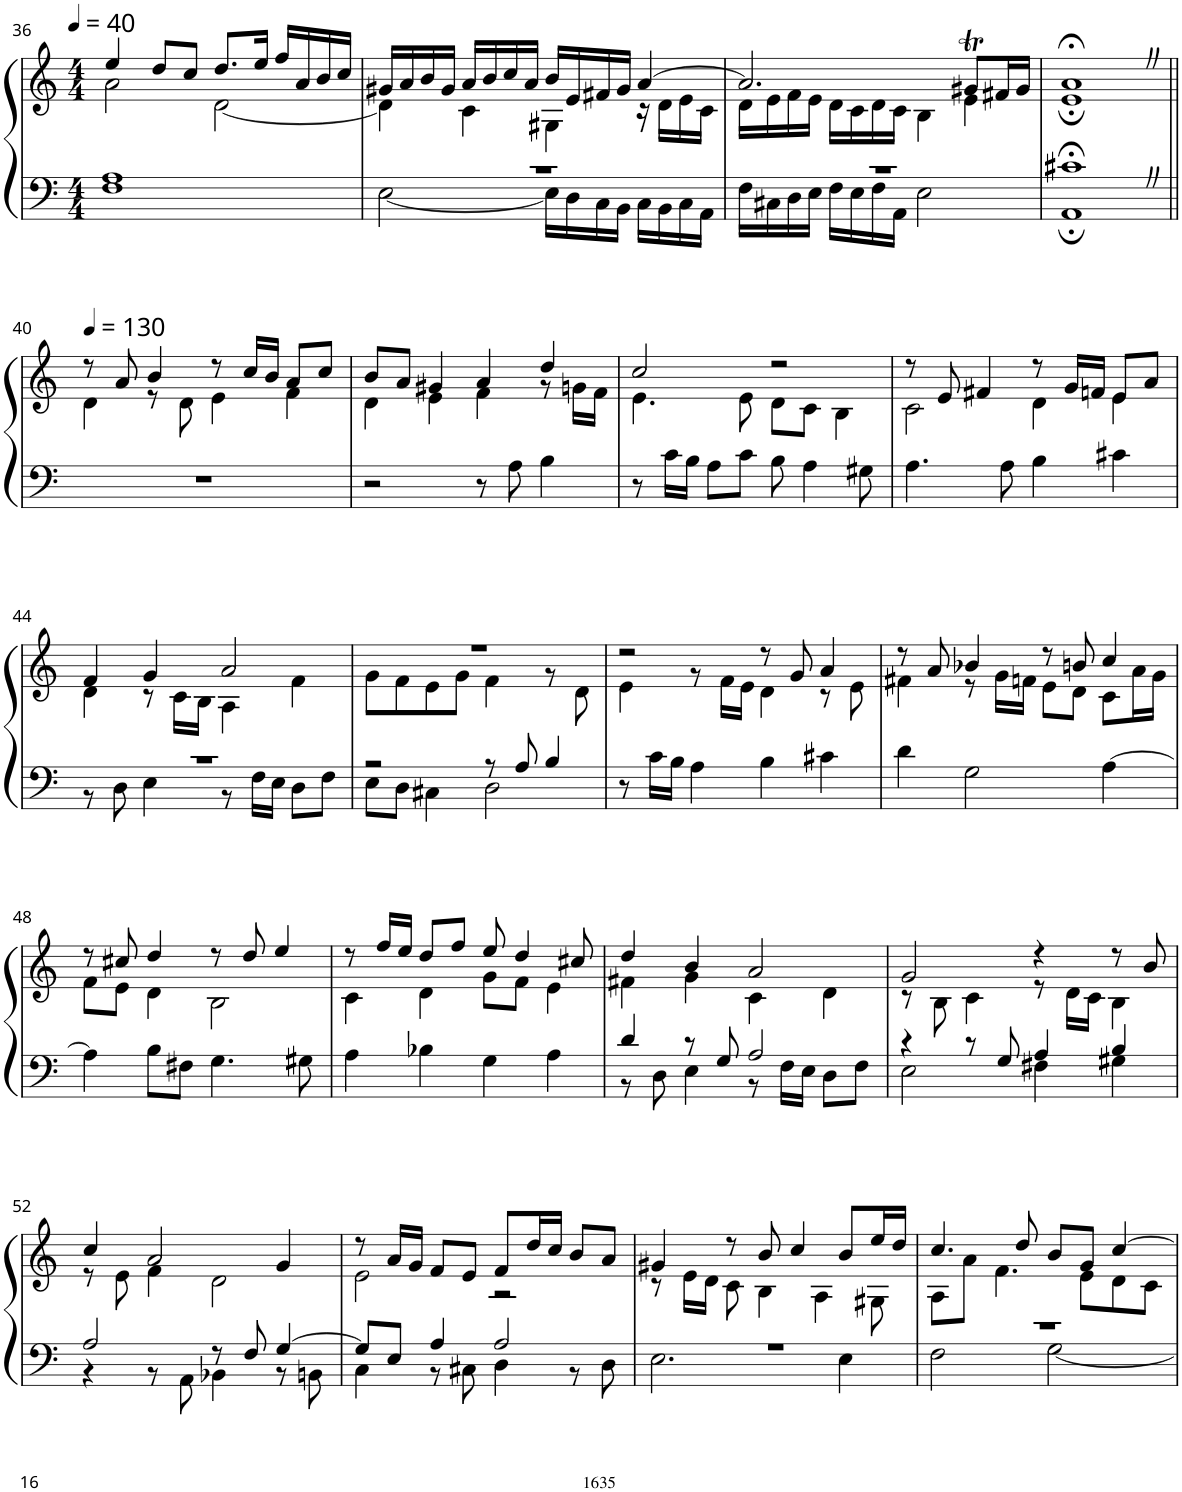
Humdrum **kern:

**kern	**kern
*part1	*part1
*staff2	*staff1
*I"Organ	*
!!LO:PB:g=z
*clefF4	*clefG2
*k[]	*k[]
*M4/4	*M4/4
*MM40	*MM40
=36	=36
*^	*^
1A	1F	4ee/	2a\
.	.	8dd/L	.
.	.	8cc/J	.
.	.	8.dd/L	[2d\
.	.	16ee/Jk	.
.	.	16ff/LL	.
.	.	16a/	.
.	.	16b/	.
.	.	16cc/JJ	.
=37	=37	=37	=37
1r	[2E\	16g#X/LL	4d\]
.	.	16a/	.
.	.	16b/	.
.	.	16g#/JJ	.
.	.	16a/LL	4c\
.	.	16b/	.
.	.	16cc/	.
.	.	16a/JJ	.
.	16E\LL]	16b/LL	4G#X\
.	16D\	16e/	.
.	16C\	16f#X/	.
.	16BB\JJ	16g#/JJ	.
.	16C\LL	[4a/	16r
.	16BB\	.	16d\LL
.	16C\	.	16e\
.	16AA\JJ	.	16c\JJ
=38	=38	=38	=38
1r	16F\LL	2.a/]	16d\LL
.	16C#X\	.	16e\
.	16D\	.	16f\
.	16E\JJ	.	16e\JJ
.	16F\LL	.	16d\LL
.	16E\	.	16c\
.	16F\	.	16d\
.	16AA\JJ	.	16c\JJ
.	2E\	.	4B\
.	.	8g#Xt/L	4e\
.	.	16f#X/L	.
.	.	16g#/JJ	.
=39	=39	=39	=39
1c#X;<Z	1AA;	1a;<Z	1e;
*v	*v	*	*
!!LO:LB:g=z	!!
=40||	=40||	=40||
*	*MM130	*
1r	8r	4d\
.	8a/	.
.	4b/	8r
.	.	8d\
.	8r	4e\
.	16cc/LL	.
.	16b/JJ	.
.	8a/L	4f\
.	8cc/J	.
=41	=41	=41
2r	8b/L	4d\
.	8a/J	.
.	4g#X/	4e\
8r	4a/	4f\
8A\	.	.
4B\	4dd/	8r
.	.	16gn\LL
.	.	16f\JJ
=42	=42	=42
8r	2cc/	4.e\
16c\LL	.	.
16B\JJ	.	.
8A\L	.	.
8c\J	.	8e\
8B\	2r	8d\L
4A\	.	8c\J
.	.	4B\
8G#X\	.	.
=43	=43	=43
4.A\	8r	2c\
.	8e/	.
.	4f#X/	.
8A\	.	.
4B\	8r	4d\
.	16g/LL	.
.	16fn/JJ	.
4c#X\	8e/L	4e\
.	8a/J	.
!!LO:LB:g=z	!!
=44	=44	=44
*^	*	*
1r	8r	4f/	4d\
.	8D\	.	.
.	4E\	4g/	8r
.	.	.	16c\LL
.	.	.	16B\JJ
.	8r	2a/	4A\
.	16F\LL	.	.
.	16E\JJ	.	.
.	8D\L	.	4f\
.	8F\J	.	.
=45	=45	=45	=45
2r	8E\L	1r	8g\L
.	8D\J	.	8f\
.	4C#X\	.	8e\
.	.	.	8g\J
8r	2D\	.	4f\
8A/	.	.	.
4B/	.	.	8r
.	.	.	8d\
*v	*v	*	*
=46	=46	=46
8r	2r	4e\
16c\LL	.	.
16B\JJ	.	.
4A\	.	8r
.	.	16f\LL
.	.	16e\JJ
4B\	8r	4d\
.	8g/	.
4c#X\	4a/	8r
.	.	8e\
=47	=47	=47
4d\	8r	4f#X\
.	8a/	.
2G\	4b-X/	8r
.	.	16g\LL
.	.	16fn\JJ
.	8r	8e\L
.	8bn/	8d\J
[4A\	4cc/	8c\L
.	.	16a\L
.	.	16g\JJ
!!LO:LB:g=z	!!
=48	=48	=48
4A\]	8r	8f\L
.	8cc#X/	8e\J
8B\L	4dd/	4d\
8F#X\J	.	.
4.G\	8r	2B\
.	8dd/	.
.	4ee/	.
8G#X\	.	.
=49	=49	=49
4A\	8r	4c\
.	16ff/LL	.
.	16ee/JJ	.
4B-X\	8dd/L	4d\
.	8ff/J	.
4G\	8ee/	8g\L
.	4dd/	8f\J
4A\	.	4e\
.	8cc#X/	.
=50	=50	=50
*^	*	*
4d/	8r	4dd/	4f#X\
.	8D\	.	.
8r	4E\	4b/	4g\
8G/	.	.	.
2A/	8r	2a/	4c\
.	16F\LL	.	.
.	16E\JJ	.	.
.	8D\L	.	4d\
.	8F\J	.	.
=51	=51	=51	=51
4r	2E\	2g/	8r
.	.	.	8B\
8r	.	.	4c\
8G/	.	.	.
4A/	4F#X\	4r	8r
.	.	.	16d\LL
.	.	.	16c\JJ
4B/	4G#X\	8r	4B\
.	.	8b/	.
!!LO:LB:g=z	!!
=52	=52	=52	=52
2A/	4r	4cc/	8r
.	.	.	8e\
.	8r	2a/	4f\
.	8AA\	.	.
8r	4BB-X\	.	2d\
8F/	.	.	.
[4G/	8r	4g/	.
.	8BBn\	.	.
=53	=53	=53	=53
8G/L]	4C\	8r	2e\
8E/J	.	16a/LL	.
.	.	16g/JJ	.
4A/	8r	8f/L	.
.	8C#X\	8e/J	.
2A/	4D\	8f/L	2r
.	.	16dd/L	.
.	.	16cc/JJ	.
.	8r	8b/L	.
.	8D\	8a/J	.
=54	=54	=54	=54
1r	2.E\	4g#X/	8r
.	.	.	16e\LL
.	.	.	16d\JJ
.	.	8r	8c\
.	.	8b/	4B\
.	.	4cc/	.
.	.	.	4A\
.	4E\	8b/L	.
.	.	16ee/L	8G#X\
.	.	16dd/JJ	.
=55	=55	=55	=55
1r	2F\	4.cc/	8A\L
.	.	.	8a\J
.	.	.	4.f\
.	.	8dd/	.
.	[2G\	8b/L	.
.	.	8g/J	8e\L
.	.	[4cc/	8d\
.	.	.	8c\J
*v	*v	*	*
*	*v	*v
=	=
*-	*-
